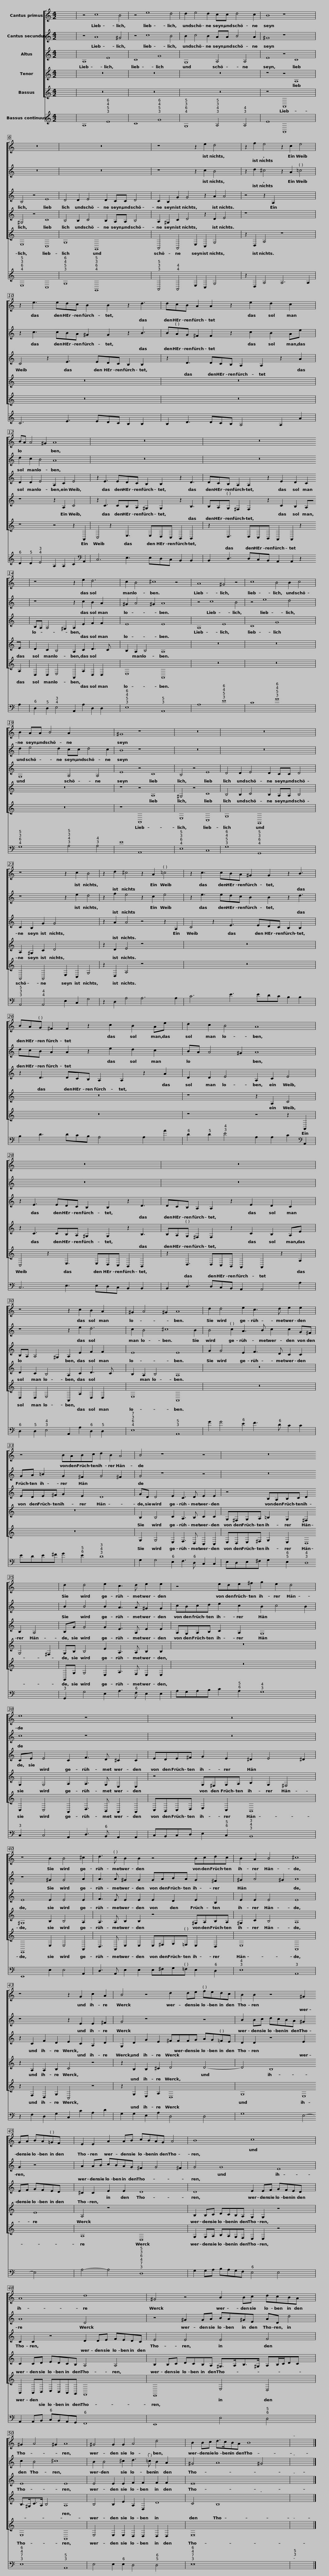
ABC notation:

X:1
%%score [ 1 2 3 4 5 ] 6
L:1/8
M:4/2
I:linebreak $
K:C
V:1 treble
V:2 treble
V:3 treble
V:4 treble
V:5 treble
V:6 treble
V:1
 x16 |$ z4 c8 B4 | z4 e8 d4 | d2 e4 d2 cc d4 c2 |$ B8 z8 x4 | %5
 z16 | z16 x2 | z8 z2 e2 d4 x2 |$ z2 f2 e4 z2 c2 e4 |$ z2 e3 edc B2 B2 z2 d3 | %10
 dcB A2 A2 z2 e2 d2 c2 x |$ BA A4 ^G2 A8 | z16 x |$ z16 |$ z8 z2 e2 d6 | %15
 c2 B4 ^c8 z4 | A8 ^G4 z4 | c8 B4 B2 c4 |$ B2 AA B4 A2 x6 |$ ^G8 z8 x4 | %20
 z16 | z16 x2 | z8 z2 c2 B4 |$ z2 d2 ^c4 z2 A2 =c4 | z2 c3 cBA ^G2 G2 z2 B3 |$ %25
 BAG ^F2 F2 z2 c2 B2 Ae x |$ d2 c2 B4 A8 | z16 x |$ z16 |$ z8 z2 c2 B2 A2 x2 | %30
 ^G2 A4 !courtesy!^G2 A8 | d2 d4 e2 c3 d e2 e2 |$ z4 BABc d2 B2 A4 |$ B4 z8 z4 | z16 |$ %35
 d2 d4 e2 c3 d e2 e2 |$ z4 ede^f g2 e2 d4 | e8 z8 |$ z16 |$ z8 B2 B4 ^c2 | %40
 d3 c B2 B2 z4 Bcdc | B2 A2 B4 ^c8 |$ z8 z2 G2 c2 A2 | B4 z4 d2 de fedc |$ B2 B2 z4 ^G2 GA BA=GF x4 | %45
 E2 E2 A2 AB cBAG A4 |$ B8 c8 x4 | A8 d8 |$ ^G4 z4 B2 Bc dcBA x2 | ^G2 A4 !courtesy!^G2 A8 |$ %50
 ^G4 G2 G2 A4 d4 x4 | B2 Bc d>cBA B8 x12 | x16 |] %53
V:2
 x16 |$ z4 A8 ^G4 | z4 c8 B4 | B2 c4 B2 AA B4 A2 |$ ^G8 z8 x4 | %5
 z16 | z16 x2 | z8 z2 c2 B4 x2 |$ z2 d2 ^c4 z2 A2 =c4 |$ z2 c3 cBA ^G2 G2 z2 B3 | %10
 BAG ^F2 F2 z2 c2 B2 Ae x |$ d2 c2 B4 A8 | z16 x |$ z16 |$ z8 z2 c2 B2 A2 x2 | %15
 ^G2 A4 !courtesy!^G2 A8 x2 | z4 c8 B4 | z4 e8 d4 x2 |$ d2 e4 d2 cc d4 c2 |$ B8 z8 x4 | %20
 z16 | z16 x2 | z8 z2 e2 d4 |$ z2 f2 e4 z2 c2 e4 | z2 e3 edc B2 B2 z2 d3 |$ %25
 dcB A2 A2 z2 e2 d2 c2 x |$ BA A4 ^G2 A8 | z16 x |$ z16 |$ z8 z2 e2 d6 | %30
 c2 B4 ^c8 B2 | B4 c2 A3 B c2 c2 G^F |$ GA =B2 G2 ^F2 G4 !courtesy!^F2 x2 |$ G4 z8 z4 | z16 |$ %35
 B2 B4 B2 A3 A ^G2 G2 |$ cBcd e2 c2 B2 c4 B2 | c8 z8 |$ z16 |$ z8 ^G2 G4 A2 | %40
 A3 A ^G2 G2 GABA G2 ^F2 | ^G2 A4 !courtesy!^G2 A8 |$ z8 z2 E2 E2 ^F2 | G4 z8 z4 |$ B2 Bc dcBA ^G2 G2 z4 x4 | %45
 A2 AB cBAG ^F2 G4 !courtesy!^F2 |$ G4 G8 E8 | A8 D4 x4 |$ z4 ^G2 GA BA!courtesy!^GE AD d4 | c2 B4 ^c8 x2 |$ %50
 B2 B4 ^c2 d3 =c B2 A2 x4 | ^G4 A8 !courtesy!^G4 x12 | x16 |] %53
V:3
 x16 |$ A,8 E8 | C8 G8 | G,8 A,4 A,4 |$ E8 z4 C8 | %5
 B,4 z4 E8 | D4 D2 E4 D2 CC D4 | C2 B,2 G2 G4 z2 A2 A4 |$ z4 z2 A,2 x8 |$ C4 z2 E3 EDC B,2 B,2 x | %10
 z2 D3 DCB, A,2 A,2 z2 A2 |$ D2 D2 E4 A,2 C2 E4 | z2 E3 EDC B,2 B,2 z2 D3 |$ DCB, A,2 A,2 z2 E2 D2 C2 x |$ B,A, A,4 ^G,2 A,2 E2 F2 F2 x2 | %15
 E8 E8 x2 | A,8 E8 | C8 G8 x2 |$ G,8 A,4 A,4 |$ E8 z4 C8 | %20
 B,4 z4 E8 | D4 D2 E4 D2 CC D4 | C2 B,2 G2 G4 x6 |$ z2 A2 A4 z4 z2 A,2 | C4 z2 E3 EDC B,2 B,2 x |$ %25
 z2 D3 DCB, A,2 A,2 z2 A2 |$ D2 D2 E4 A,2 C2 E4 | z2 E3 EDC B,2 B,2 z2 D3 |$ DCB, A,2 A,2 z2 E2 D2 C2 x |$ B,A, A,4 ^G,2 A,2 E2 F2 F2 x2 | %30
 E8 E8 | G2 G4 E2 F3 D C2 C2 |$ EDE^F G2 E2 D8 |$ GD D4 E2 C3 D E2 E2 | z4 B,A,B,C D2 B,2 A,4 |$ %35
 B,G G4 G2 E3 A, E2 E2 |$ A,G,A,B, C2 A,2 G,8 | CE E4 C2 F3 D ^C2 C2 |$ EDE^F G2 E2 ^D2 E4 !courtesy!^D2 |$ E8 E2 E4 E2 | %40
 F3 E E2 E2 E2 D2 E2 B,2 | E2 E2 E4 E8 |$ z2 C2 F2 D2 E2 C2 A,2 D2 | G,2 D2 G2 E2 ^FFFG AG=FE |$ D2 D2 z4 E2 EF GFED x4 | %45
 ^C2 C2 E2 E2 D8 |$ D8 E2 EF GFED x4 | C2 C2 z4 D2 DE FEDC |$ E4 E4 E4 F4 x2 | E8 E8 |$ %50
 E4 E2 E2 F2 F2 F2 F2 x4 | E16 x12 | x16 |] %53
V:4
 x16 |$ z16 | z16 | z16 |$ z8 z4 A,8 | %5
 ^G,4 z4 C8 | B,4 B,2 C4 B,2 A,A, B,4 | A,2 ^G,2 C2 D4 z2 D2 E4 |$ z8 x8 |$ z16 x | %10
 z16 |$ z8 z2 A,2 C4 | z2 C3 CB,A, ^G,2 G,2 z2 B,3 |$ B,A,G, ^F,2 F,2 z2 C2 B,2 A,E x |$ D2 C2 B,4 A,2 C2 D3 C x2 | %15
 B,2 A,2 B,4 A,8 x2 | z16 | z16 x2 |$ z16 |$ z8 z4 A,8 | %20
 ^G,4 z4 C8 | B,4 B,2 C4 B,2 A,A, B,4 | A,2 ^G,2 C2 D4 x6 |$ z2 D2 E4 z8 | z16 x |$ %25
 z16 |$ z8 z2 A,2 C4 | z2 C3 CB,A, ^G,2 G,2 z2 B,3 |$ B,A,G, ^F,2 F,2 z2 C2 B,2 A,E x |$ D2 C2 B,4 A,2 C2 D3 C x2 | %30
 B,2 A,2 B,4 A,8 | z16 |$ z16 |$ B,2 B,4 C2 A,3 B, C2 C2 | G,^F,G,A, =B,2 G,2 !courtesy!^F,2 G,4 !courtesy!^F,2 |$ %35
 G,B, B,4 E2 A,3 A, B,2 B,2 |$ z16 | G,2 G,4 A,2 A,3 G, E,2 E,2 |$ z4 G,^F,G,A, B,2 G,2 !courtesy!^F,4 |$ ^G,8 B,2 B,4 A,2 | %40
 A,3 A, B,2 B,2 z4 ^G,A,B,A, | ^G,2 C2 B,4 A,8 |$ z2 A,2 A,2 B,2 C4 z4 | z2 B,2 B,2 ^C2 D4 D4- |$ D4 B,8 E8 | %45
 A,4 z8 x4 |$ B,2 B,C DCB,A, G,2 G,2 z4 x4 | C2 CD EDCB, A,4 A,4 |$ B,2 B,C DCB,A, ^G,>A,B,>!courtesy!^G, A,B,/C/DC x2 | B,>^G,C>A, B,4 A,8 |$ %50
 B,4 B,2 E2 A,2 D,2 D8 | C4 B,8 x16 | x16 |] %53
V:5
 x16 |$ z16 | z16 | z16 |$ z8 A,,8 x4 | %5
 E,8 C,8 | G,8 G,,8 x2 | A,,4 A,,4 E,2 C,2 G,4 x2 |$ z2 D,2 A,4 z8 |$ z16 x | %10
 z16 |$ z8 z4 z2 A,,2 | C,4 z2 E,3 E,D,C, B,,2 B,,2 x |$ z2 D,3 D,C,B,, A,,2 A,,2 z2 A,2 |$ D,2 D,2 E,4 A,,2 A,2 D,2 D,2 x2 | %15
 E,8 A,,8 x2 | z16 | z16 x2 |$ z16 |$ z8 A,,8 x4 | %20
 E,8 C,8 | G,8 G,,8 x2 | A,,4 A,,4 E,2 C,2 G,4 |$ z2 D,2 A,4 z8 | z16 x |$ %25
 z16 |$ z8 z4 z2 A,,2 | C,4 z2 E,3 E,D,C, B,,2 B,,2 x |$ z2 D,3 D,C,B,, A,,2 A,,2 z2 A,2 |$ D,2 D,2 E,4 A,,2 A,2 D,2 D,2 x2 | %30
 E,8 A,,8 | z16 |$ z16 |$ G,2 G,4 E,2 F,3 D, C,2 C,2 | E,D,E,^F, G,2 E,2 D,8 |$ %35
 G,,G, G,4 E,2 A,3 F, E,2 E,2 |$ z16 | C,2 C,4 A,,2 D,3 B,, A,,2 A,,2 |$ C,B,,C,D, E,2 C,2 B,,8 |$ E,,8 E,2 E,4 A,,2 | %40
 D,3 A,, E,2 E,2 E,^F,G,=F, E,2 D,2 | E,8 A,,8 |$ z2 F,2 D,2 G,2 C,4 z4 | z2 G,2 E,2 A,2 D,8 |$ G,8 E,8 x4 | %45
 A,8 D,8 |$ G,2 G,A, B,A,G,F, E,2 E,2 z4 x4 | A,,2 A,,B,, C,B,,A,,G,, F,,8 |$ E,,8 E,4 D,4 x2 | E,8 A,,8 |$ %50
 E,4 E,2 E,2 D,2 D,2 D,2 D,2 x4 | E,16 x12 | x16 |] %53
V:6
 x16 |$ A,8 E8 | C8 G8 | G,8 A,4 A,4 |$ E8 A,,8 x4 | %5
 E,8 C,8 | G,8 G,,8 x2 | A,,4 A,,4 E,2 C,2 G,4 x2 |$ z2 D,2 A,4 A,6 A,2 |$ C6 E3 EDC B,2 B,2- x | %10
 B,2 D3 DCB, A,4 A,2 A2 |$ D2 D2 E4 A,2 A,2 C2[K:bass] A,,2 | C,6 E,3 E,D,C, B,,2 B,,2- x |$ B,,2 D,3 D,C,B,, A,,2 A,,2 z2 A,2 |$ D,2 D,2 E,4 A,,2 A,2 D,2 D,2 x2 | %15
 E,8 A,,8 x2 | A,8 E8 | C8 G8 x2 |$ G,8 A,4 A,4 |$ E8 A,,8 x4 | %20
 E,8 C,8 | G,8 G,,8 x2 | A,,4 A,,4 E,2 C,2 G,4 |$ z2 D,2 A,4 A,6 A,2 | C6 E3 EDC B,2 B,2- x |$ %25
 B,2 D3 DCB, A,4 A,2 A2 |$ D2 D2 E4 A,2 A,2 C2[K:bass] A,,2 | C,6 E,3 E,D,C, B,,2 B,,2- x |$ B,,2 D,3 D,C,B,, A,,2 A,,4 A,2 |$ D,2 D,2 E,4 A,,2 A,2 D,2 D,2 x2 | %30
 E,8 A,,8 | G2 G4 E2 F3 D C2 C2 |$ EDE^F G2 E2 D8 |$ G,2 G,4 E,2 F,3 D, C,2 C,2 | E,D,E,^F, G,2 E,2 D,8 |$ %35
 G,,2 G,4 E,2 A,3 F, E,2 E,2 |$ A,G,A,B, C2 A,2 G,8 | C,2 C,4 A,,2 D,3 B,, A,,2 A,,2 |$ C,B,,C,D, E,2 C,2 B,,8 |$ E,,8 E,2 E,4 A,,2 | %40
 D,3 A,, E,2 E,2 E,^F,G,=F, E,2 D,2 | E,8 A,,8 |$ z2 F,2 D,2 G,2 C,2 C2 A,2 D2 | G,2 G,2 E,2 A,2 D,4 D,4 |$ G,8 E,4- E,4 x4 | %45
 A,4- A,4 D,8 |$ G,2 G,A, B,A,G,F, E,4 E,4 x4 | A,,2 A,,B,, C,B,,A,,G,, F,,8 |$ E,,8 E,4 D,4 x2 | E,8 A,,8 |$ %50
 E,4 E,2 E,2 D,4 D,4 x4 | E,16 x12 | x16 |] %53
